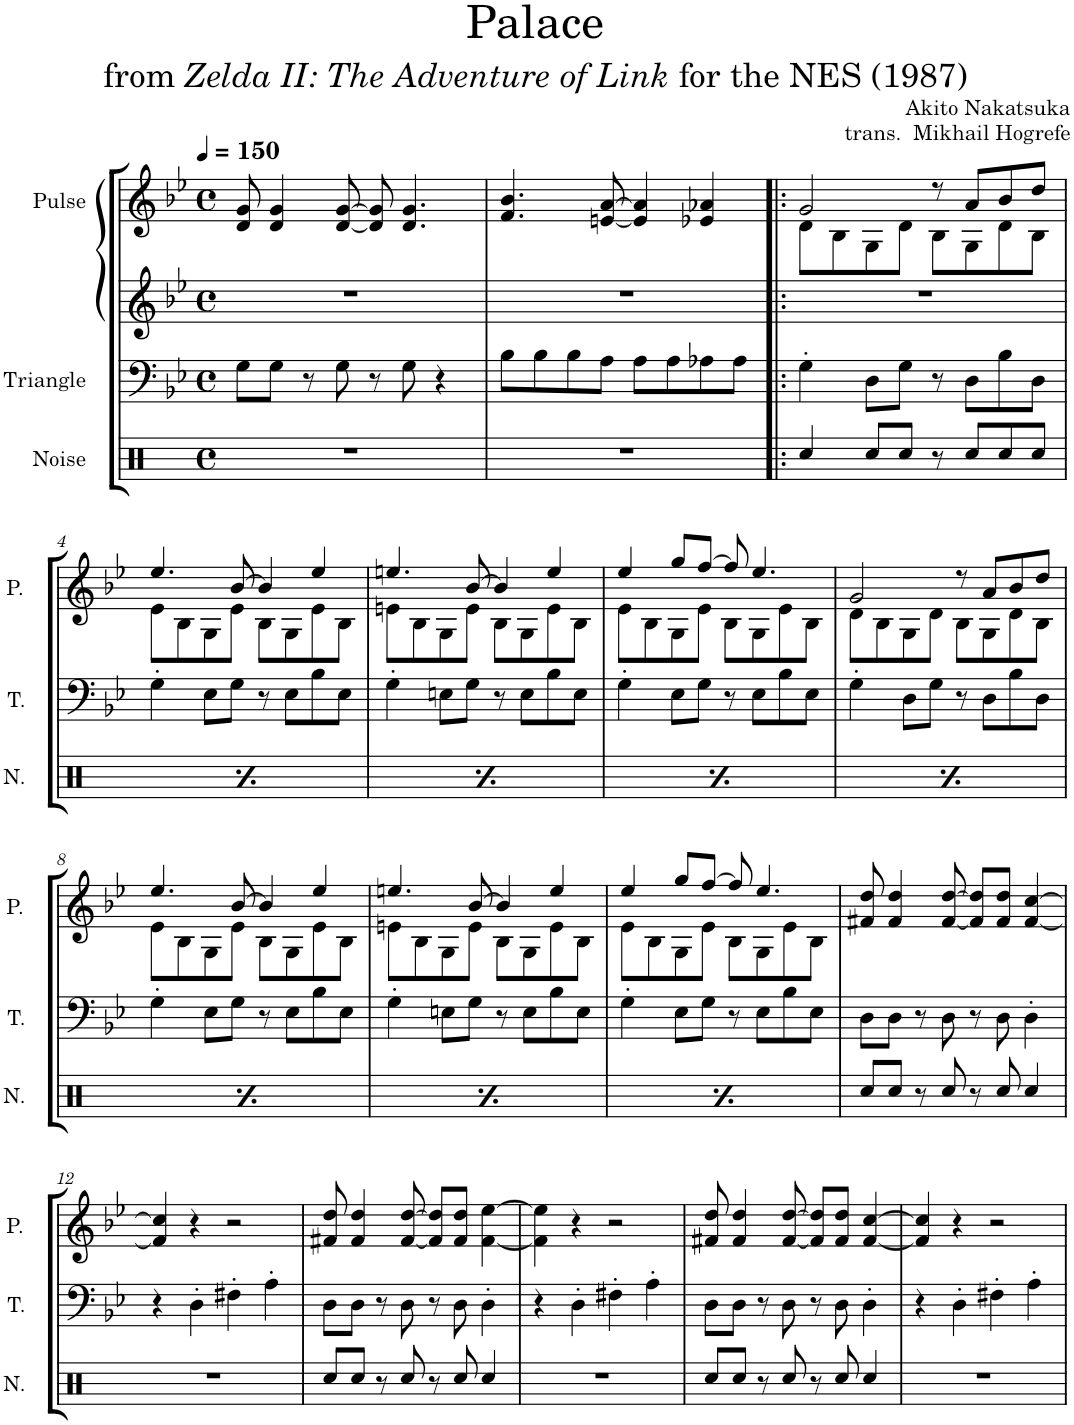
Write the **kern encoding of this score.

**kern	**kern	**kern	**kern
*part4	*part3	*part2	*part1
*staff4	*staff3	*staff2	*staff1
*I"Noise	*I"Triangle	*I"Square Synthesizer	*I"Pulse
*I'N.	*I'T.	*	*I'P.
*clefX	*clefF4	*clefG2	*clefG2
*k[]	*k[b-e-]	*k[b-e-]	*k[b-e-]
*M4/4	*M4/4	*M4/4	*M4/4
*met(c)	*met(c)	*met(c)	*met(c)
*MM150	*MM150	*MM150	*MM150
=1	=1	=1	=1
1r	8G\L	1r	8d/ 8g/
.	8G\J	.	4d/ 4g/
.	8r	.	.
.	8G\	.	[8d/ [8g/
.	8r	.	8d/] 8g/]
.	8G\	.	4.d/ 4.g/
.	4r	.	.
=2	=2	=2	=2
1r	8B-\L	1r	4.f/ 4.b-/
.	8B-\	.	.
.	8B-\	.	.
.	8A\J	.	[8en/ [8a/
.	8A\L	.	4e/] 4a/]
.	8A\	.	.
.	8A-X\	.	4e-X/ 4a-X/
.	8A-\J	.	.
=3!|:	=3!|:	=3!|:	=3!|:
*	*	*	*^
4Rcc/	4G'\	1r	2g/	8d\L
.	.	.	.	8B-\
8Rcc/L	8D\L	.	.	8G\
8Rcc/J	8G\J	.	.	8d\J
8r	8r	.	8r	8B-\L
8Rcc/L	8D\L	.	8a/L	8G\
8Rcc/	8B-\	.	8b-/	8d\
8Rcc/J	8D\J	.	8dd/J	8B-\J
!!LO:LB:g=z	!!
=4	=4	=4	=4	=4
4Rcc/	4G'\	1r	4.ee-/	8e-\L
.	.	.	.	8B-\
8Rcc/L	8E-\L	.	.	8G\
8Rcc/J	8G\J	.	[8b-/	8e-\J
8r	8r	.	4b-/]	8B-\L
8Rcc/L	8E-\L	.	.	8G\
8Rcc/	8B-\	.	4ee-/	8e-\
8Rcc/J	8E-\J	.	.	8B-\J
=5	=5	=5	=5	=5
4Rcc/	4G'\	1r	4.een/	8en\L
.	.	.	.	8B-\
8Rcc/L	8En\L	.	.	8G\
8Rcc/J	8G\J	.	[8b-/	8e\J
8r	8r	.	4b-/]	8B-\L
8Rcc/L	8E\L	.	.	8G\
8Rcc/	8B-\	.	4ee/	8e\
8Rcc/J	8E\J	.	.	8B-\J
=6	=6	=6	=6	=6
4Rcc/	4G'\	1r	4ee-/	8e-\L
.	.	.	.	8B-\
8Rcc/L	8E-\L	.	8gg/L	8G\
8Rcc/J	8G\J	.	[8ff/J	8e-\J
8r	8r	.	8ff/]	8B-\L
8Rcc/L	8E-\L	.	4.ee-/	8G\
8Rcc/	8B-\	.	.	8e-\
8Rcc/J	8E-\J	.	.	8B-\J
=7	=7	=7	=7	=7
4Rcc/	4G'\	1r	2g/	8d\L
.	.	.	.	8B-\
8Rcc/L	8D\L	.	.	8G\
8Rcc/J	8G\J	.	.	8d\J
8r	8r	.	8r	8B-\L
8Rcc/L	8D\L	.	8a/L	8G\
8Rcc/	8B-\	.	8b-/	8d\
8Rcc/J	8D\J	.	8dd/J	8B-\J
!!LO:LB:g=z	!!
=8	=8	=8	=8	=8
4Rcc/	4G'\	1r	4.ee-/	8e-\L
.	.	.	.	8B-\
8Rcc/L	8E-\L	.	.	8G\
8Rcc/J	8G\J	.	[8b-/	8e-\J
8r	8r	.	4b-/]	8B-\L
8Rcc/L	8E-\L	.	.	8G\
8Rcc/	8B-\	.	4ee-/	8e-\
8Rcc/J	8E-\J	.	.	8B-\J
=9	=9	=9	=9	=9
4Rcc/	4G'\	1r	4.een/	8en\L
.	.	.	.	8B-\
8Rcc/L	8En\L	.	.	8G\
8Rcc/J	8G\J	.	[8b-/	8e\J
8r	8r	.	4b-/]	8B-\L
8Rcc/L	8E\L	.	.	8G\
8Rcc/	8B-\	.	4ee/	8e\
8Rcc/J	8E\J	.	.	8B-\J
=10	=10	=10	=10	=10
4Rcc/	4G'\	1r	4ee-/	8e-\L
.	.	.	.	8B-\
8Rcc/L	8E-\L	.	8gg/L	8G\
8Rcc/J	8G\J	.	[8ff/J	8e-\J
8r	8r	.	8ff/]	8B-\L
8Rcc/L	8E-\L	.	4.ee-/	8G\
8Rcc/	8B-\	.	.	8e-\
8Rcc/J	8E-\J	.	.	8B-\J
*	*	*	*v	*v
=11	=11	=11	=11
8Rcc/L	8D\L	1r	8f#X/ 8dd/
8Rcc/J	8D\J	.	4f#/ 4dd/
8r	8r	.	.
8Rcc/	8D\	.	[8f#/ [8dd/
8r	8r	.	8f#/] 8dd/]L
8Rcc/	8D\	.	8f#/ 8dd/J
4Rcc/	4D'\	.	[4f#/ [4cc/
!!LO:LB:g=z
=12	=12	=12	=12
1r	4r	1r	4f#/] 4cc/]
.	4D'\	.	4r
.	4F#X'\	.	2r
.	4A'\	.	.
=13	=13	=13	=13
8Rcc/L	8D\L	1r	8f#X/ 8dd/
8Rcc/J	8D\J	.	4f#/ 4dd/
8r	8r	.	.
8Rcc/	8D\	.	[8f#/ [8dd/
8r	8r	.	8f#/] 8dd/]L
8Rcc/	8D\	.	8f#/ 8dd/J
4Rcc/	4D'\	.	[4f#\ [4ee-\
=14	=14	=14	=14
1r	4r	1r	4f#\] 4ee-\]
.	4D'\	.	4r
.	4F#X'\	.	2r
.	4A'\	.	.
=15	=15	=15	=15
8Rcc/L	8D\L	1r	8f#X/ 8dd/
8Rcc/J	8D\J	.	4f#/ 4dd/
8r	8r	.	.
8Rcc/	8D\	.	[8f#/ [8dd/
8r	8r	.	8f#/] 8dd/]L
8Rcc/	8D\	.	8f#/ 8dd/J
4Rcc/	4D'\	.	[4f#/ [4cc/
=16	=16	=16	=16
1r	4r	1r	4f#/] 4cc/]
.	4D'\	.	4r
.	4F#X'\	.	2r
.	4A'\	.	.
=	=	=	=
*-	*-	*-	*-
